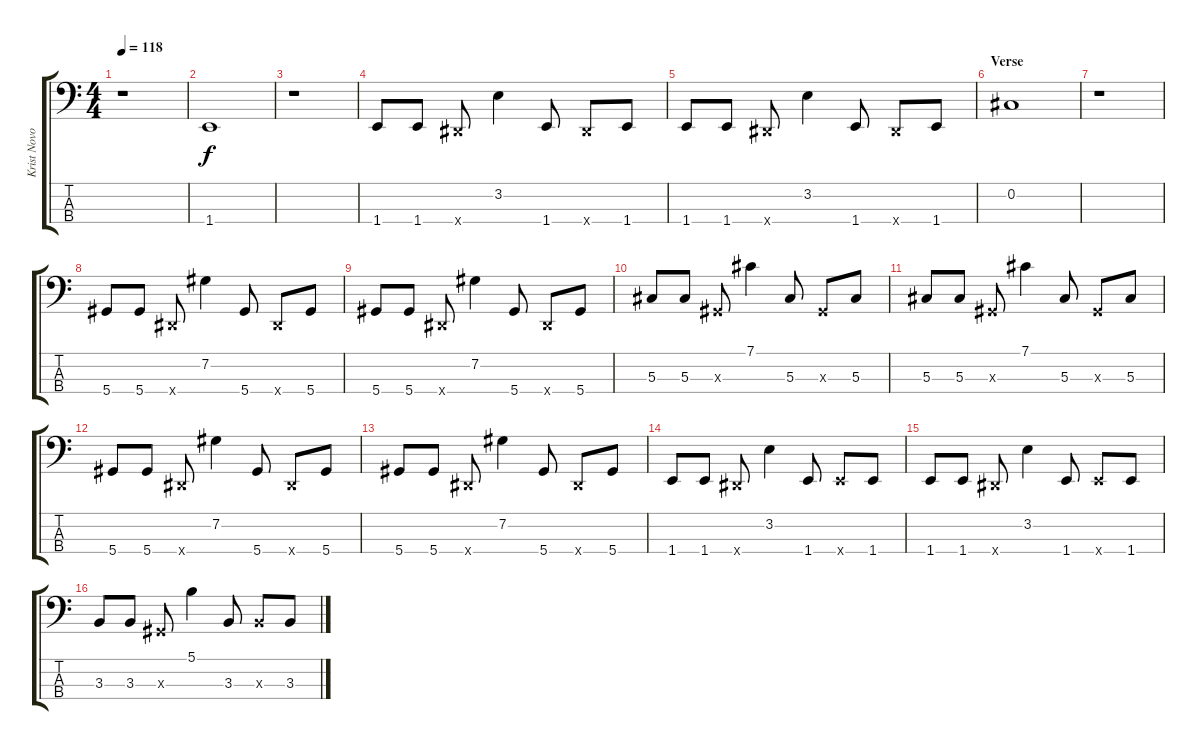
\track ("Krist Novoselic - Acoustic Bass" "Krist Novo") {instrument acousticbass}
\staff {score tabs}
\tuning (Gb2 Db2 Ab1 Eb1) {hide}
\ts (4 4)
\tempo 118
\clef f4
\ks c
r.1{dy f} |
1.4.1 |
r.1 |
1.4.8 1.4.8 0.4{x}.8 3.2.4 1.4.8 0.4{x}.8 1.4.8 |
1.4.8 1.4.8 0.4{x}.8 3.2.4 1.4.8 0.4{x}.8 1.4.8 |
\section ("" "Verse")
0.2.1 |
r.1 |
5.4.8 5.4.8 0.4{x}.8 7.2.4 5.4.8 0.4{x}.8 5.4.8 |
5.4.8 5.4.8 0.4{x}.8 7.2.4 5.4.8 0.4{x}.8 5.4.8 |
5.3.8 5.3.8 0.3{x}.8 7.1.4 5.3.8 0.3{x}.8 5.3.8 |
5.3.8 5.3.8 0.3{x}.8 7.1.4 5.3.8 0.3{x}.8 5.3.8 |
5.4.8 5.4.8 0.4{x}.8 7.2.4 5.4.8 0.4{x}.8 5.4.8 |
5.4.8 5.4.8 0.4{x}.8 7.2.4 5.4.8 0.4{x}.8 5.4.8 |
1.4.8 1.4.8 0.4{x}.8 3.2.4 1.4.8 1.4{x}.8 1.4.8 |
1.4.8 1.4.8 0.4{x}.8 3.2.4 1.4.8 1.4{x}.8 1.4.8 |
3.3.8 3.3.8 0.3{x}.8 5.1.4 3.3.8 3.3{x}.8 3.3.8
